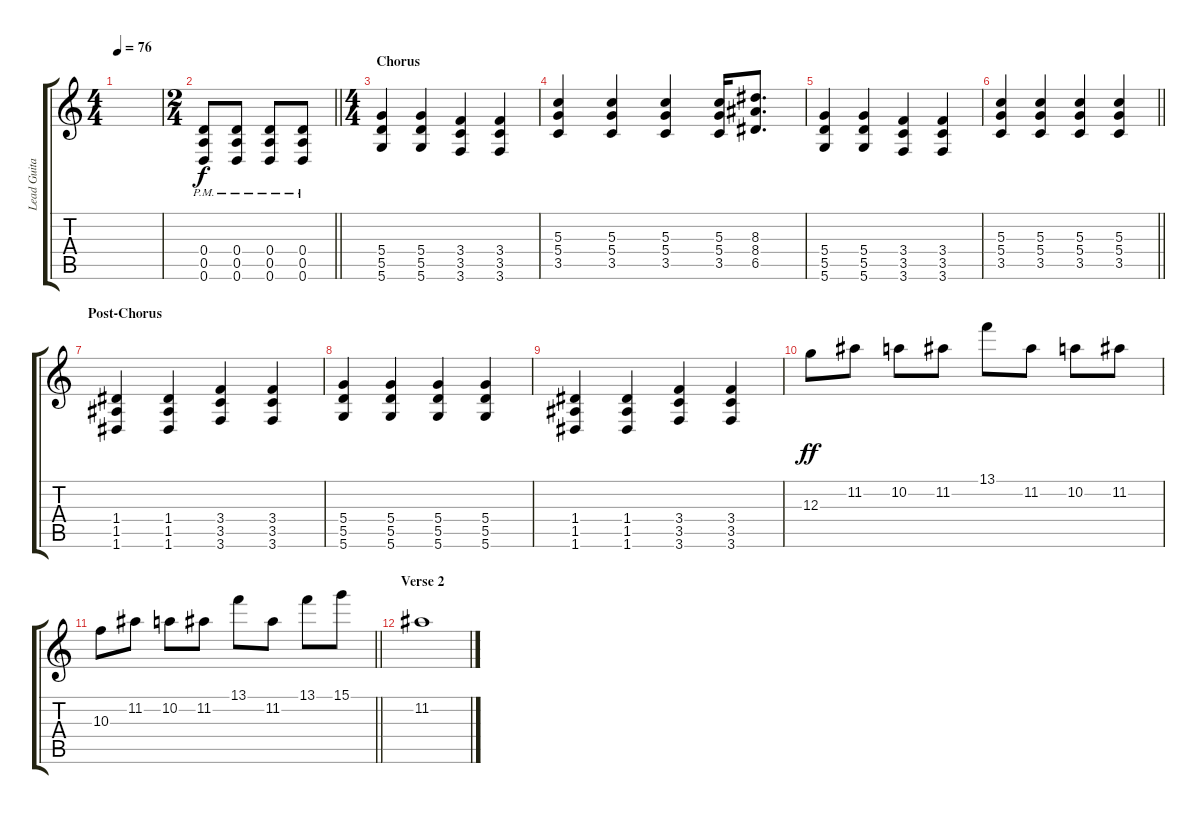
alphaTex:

\track ("Lead Guitar" "Lead Guita") {instrument distortionguitar}
\staff {score tabs}
\tuning (E4 B3 G3 D3 A2 D2) {hide}
\ts (4 4)
\tempo 76
\clef g2
\ks c
|
\ts (2 4)
\barLineRight lightlight
(0.4{pm} 0.5{pm} 0.6{pm}).8{instrument distortionguitar} (0.4{pm} 0.5{pm} 0.6).8 (0.4{pm} 0.5 0.6{pm}).8 (0.4{pm} 0.5 0.6).8 |
\ts (4 4)
\section ("" "Chorus")
(5.4 5.5 5.6).4 (5.4 5.5 5.6).4 (3.4 3.5 3.6).4 (3.4 3.5 3.6).4 |
(5.3 5.4 3.5).4 (5.3 5.4 3.5).4 (5.3 5.4 3.5).4 (5.3 5.4 3.5).16 (8.3 8.4 6.5).8{d} |
(5.4 5.5 5.6).4 (5.4 5.5 5.6).4 (3.4 3.5 3.6).4 (3.4 3.5 3.6).4 |
\barLineRight lightlight
(5.3 5.4 3.5).4 (5.3 5.4 3.5).4 (5.3 5.4 3.5).4 (5.3 5.4 3.5).4 |
\section ("" "Post-Chorus")
(1.4 1.5 1.6).4 (1.4 1.5 1.6).4 (3.4 3.5 3.6).4 (3.4 3.5 3.6).4 |
(5.4 5.5 5.6).4 (5.4 5.5 5.6).4 (5.4 5.5 5.6).4 (5.4 5.5 5.6).4 |
(1.4 1.5 1.6).4 (1.4 1.5 1.6).4 (3.4 3.5 3.6).4 (3.4 3.5 3.6).4 |
12.3.8{dy ff} 11.2.8 10.2.8 11.2.8 13.1.8 11.2.8 10.2.8 11.2.8 |
\barLineRight lightlight
10.3.8 11.2.8 10.2.8 11.2.8 13.1.8 11.2.8 13.1.8 15.1.8 |
\section ("" "Verse 2")
11.2.1
